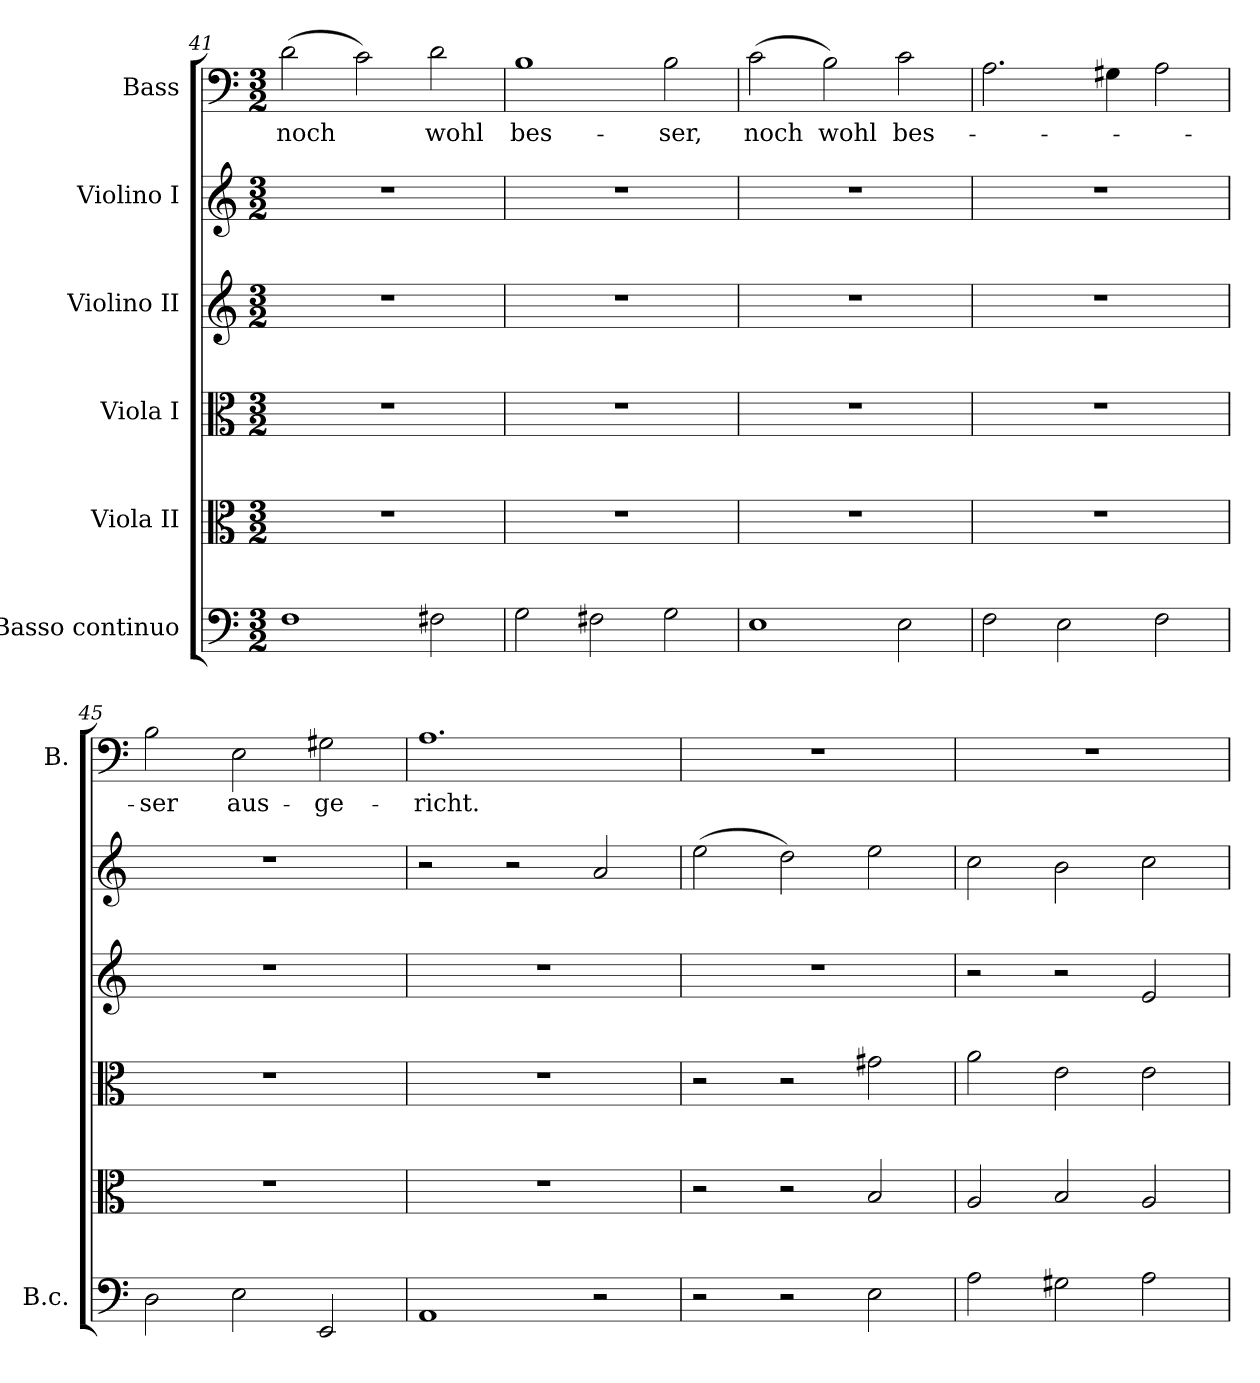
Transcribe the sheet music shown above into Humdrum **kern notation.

**kern	**kern	**kern	**kern	**kern	**kern	**text
*part6	*part5	*part4	*part3	*part2	*part1	*part1
*staff6	*staff5	*staff4	*staff3	*staff2	*staff1	*staff1
*I"Basso continuo	*I"Viola II	*I"Viola I	*I"Violino II	*I"Violino I	*I"Bass	*
*I'B.c.	*	*	*	*	*I'B.	*
*clefF4	*clefC3	*clefC3	*clefG2	*clefG2	*clefF4	*
*k[]	*k[]	*k[]	*k[]	*k[]	*k[]	*
*M3/2	*M3/2	*M3/2	*M3/2	*M3/2	*M3/2	*
=41	=41	=41	=41	=41	=41	=41
!	!	!	!	!	!	!LO:LY:b
1F	1.r	1.r	1.r	1.r	(2d\	noch
.	.	.	.	.	2c\)	.
!	!	!	!	!	!	!LO:LY:b
2F#X\	.	.	.	.	2d\	wohl
=42	=42	=42	=42	=42	=42	=42
!	!	!	!	!	!	!LO:LY:b
2G\	1.r	1.r	1.r	1.r	1B	bes-
2F#X\	.	.	.	.	.	.
!	!	!	!	!	!	!LO:LY:b
2G\	.	.	.	.	2B\	-ser,
!!LO:LB:g=z
=43	=43	=43	=43	=43	=43	=43
!	!	!	!	!	!	!LO:LY:b
1E	1.r	1.r	1.r	1.r	(2c\	noch
!	!	!	!	!	!	!LO:LY:b
.	.	.	.	.	2B\)	wohl
!	!	!	!	!	!	!LO:LY:b
2E\	.	.	.	.	2c\	bes-
=44	=44	=44	=44	=44	=44	=44
2F\	1.r	1.r	1.r	1.r	2.A\	.
2E\	.	.	.	.	.	.
.	.	.	.	.	4G#X\	.
2F\	.	.	.	.	2A\	.
=45	=45	=45	=45	=45	=45	=45
!	!	!	!	!	!	!LO:LY:b
2D\	1.r	1.r	1.r	1.r	2B\	-ser
!	!	!	!	!	!	!LO:LY:b
2E\	.	.	.	.	2E\	aus-
!	!	!	!	!	!	!LO:LY:b
2EE/	.	.	.	.	2G#X\	-ge-
=46	=46	=46	=46	=46	=46	=46
!	!	!	!	!	!	!LO:LY:b
1AA	1.r	1.r	1.r	2r	1.A	-richt.
.	.	.	.	2r	.	.
2r	.	.	.	2a/	.	.
=47	=47	=47	=47	=47	=47	=47
2r	2r	2r	1.r	(2ee\	1.r	.
2r	2r	2r	.	2dd\)	.	.
2E\	2B/	2g#X\	.	2ee\	.	.
=48	=48	=48	=48	=48	=48	=48
2A\	2A/	2a\	2r	2cc\	1.r	.
2G#X\	2B/	2e\	2r	2b\	.	.
2A\	2A/	2e\	2e/	2cc\	.	.
=	=	=	=	=	=	=
*-	*-	*-	*-	*-	*-	*-
